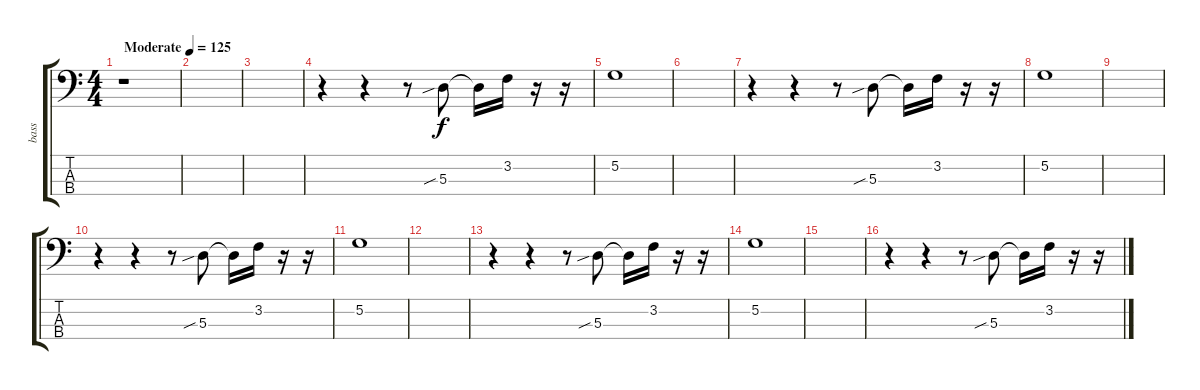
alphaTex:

\track ("bass" "bass") {instrument electricbasspick}
\staff {score tabs}
\tuning (G2 D2 A1 E1) {hide}
\ts (4 4)
\tempo (125 "Moderate")
\clef f4
\ks c
r.1{dy f instrument electricbasspick} |
|
|
r.4 r.4 r.8 5.3{sib}.8 5.3{t}.16 3.2.16 r.16 r.16 |
5.2.1 |
|
r.4 r.4 r.8 5.3{sib}.8 5.3{t}.16 3.2.16 r.16 r.16 |
5.2.1 |
|
r.4 r.4 r.8 5.3{sib}.8 5.3{t}.16 3.2.16 r.16 r.16 |
5.2.1 |
|
r.4 r.4 r.8 5.3{sib}.8 5.3{t}.16 3.2.16 r.16 r.16 |
5.2.1 |
|
r.4 r.4 r.8 5.3{sib}.8 5.3{t}.16 3.2.16 r.16 r.16
